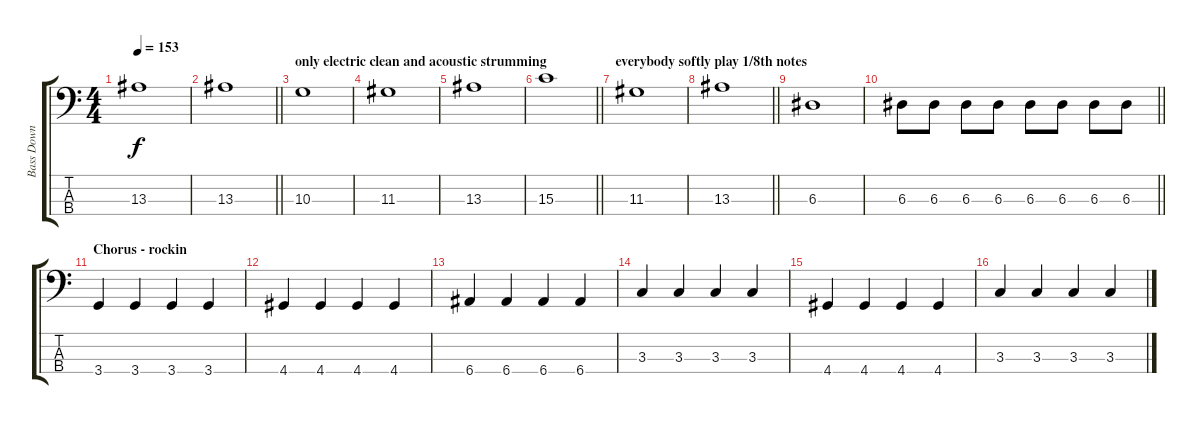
\track ("Bass Down 1/2 Step" "Bass Down ") {mute instrument electricbassfinger}
\staff {score tabs}
\tuning (G2 D2 A1 E1) {hide}
\ts (4 4)
\tempo 153
\clef f4
\ks c
13.3.1{dy f} |
\barLineRight lightlight
13.3.1 |
\section ("" "only electric clean and acoustic strumming ")
10.3.1 |
11.3.1 |
13.3.1 |
\barLineRight lightlight
15.3.1 |
\section ("" "everybody softly play 1/8th notes")
11.3.1 |
\barLineRight lightlight
13.3.1 |
6.3.1 |
\barLineRight lightlight
6.3.8 6.3.8 6.3.8 6.3.8 6.3.8 6.3.8 6.3.8 6.3.8 |
\section ("" "Chorus - rockin")
3.4.4 3.4.4 3.4.4 3.4.4 |
4.4.4 4.4.4 4.4.4 4.4.4 |
6.4.4 6.4.4 6.4.4 6.4.4 |
3.3.4 3.3.4 3.3.4 3.3.4 |
4.4.4 4.4.4 4.4.4 4.4.4 |
3.3.4 3.3.4 3.3.4 3.3.4
